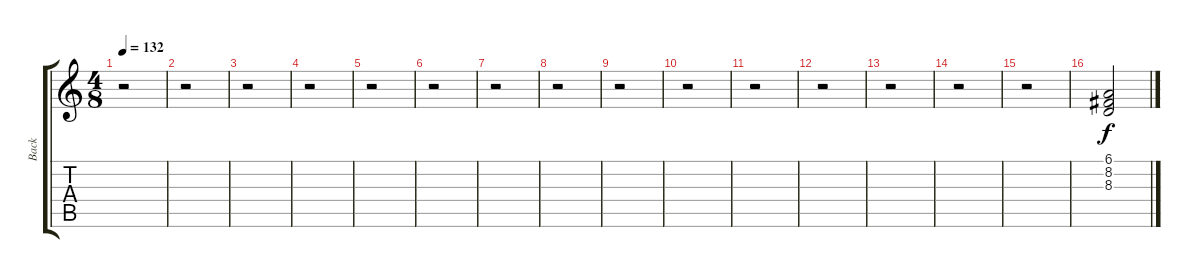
\track ("Back" "Back") {instrument altosax}
\staff {score tabs}
\tuning (Eb4 Bb3 Gb3 Db3 Ab2 Eb2) {hide}
\ts (4 8)
\tempo 132
\clef g2
\ks c
r.2{dy f} |
r.2 |
r.2 |
r.2 |
r.2 |
r.2 |
r.2 |
r.2 |
r.2 |
r.2 |
r.2 |
r.2 |
r.2 |
r.2 |
r.2 |
(6.1 8.2 8.3).2
